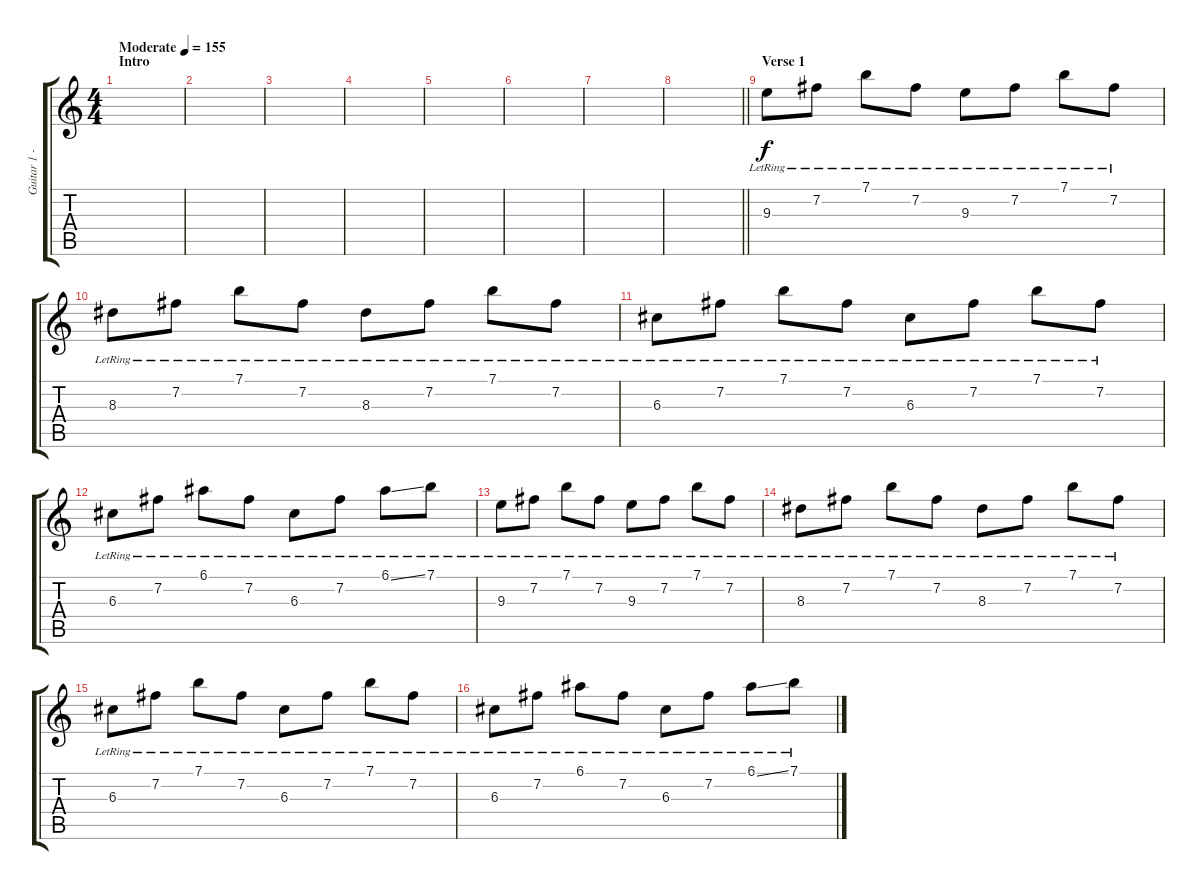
\track ("Guitar 1 - Clean" "Guitar 1 -") {instrument electricguitarclean}
\staff {score tabs}
\tuning (E4 B3 G3 D3 A2 D2) {hide}
\ts (4 4)
\section ("" "Intro")
\tempo (155 "Moderate")
\clef g2
\ks c
|
|
|
|
|
|
|
\barLineRight lightlight
|
\section ("" "Verse 1")
9.3{lr}.8 7.2{lr}.8 7.1{lr}.8 7.2{lr}.8 9.3{lr}.8 7.2{lr}.8 7.1{lr}.8 7.2{lr}.8 |
8.3{lr}.8 7.2{lr}.8 7.1{lr}.8 7.2{lr}.8 8.3{lr}.8 7.2{lr}.8 7.1{lr}.8 7.2{lr}.8 |
6.3{lr}.8 7.2{lr}.8 7.1{lr}.8 7.2{lr}.8 6.3{lr}.8 7.2{lr}.8 7.1{lr}.8 7.2{lr}.8 |
6.3{lr}.8 7.2{lr}.8 6.1{lr}.8 7.2{lr}.8 6.3{lr}.8 7.2{lr}.8 6.1{ss lr}.8 7.1{lr}.8 |
9.3{lr}.8 7.2{lr}.8 7.1{lr}.8 7.2{lr}.8 9.3{lr}.8 7.2{lr}.8 7.1{lr}.8 7.2{lr}.8 |
8.3{lr}.8 7.2{lr}.8 7.1{lr}.8 7.2{lr}.8 8.3{lr}.8 7.2{lr}.8 7.1{lr}.8 7.2{lr}.8 |
6.3{lr}.8 7.2{lr}.8 7.1{lr}.8 7.2{lr}.8 6.3{lr}.8 7.2{lr}.8 7.1{lr}.8 7.2{lr}.8 |
6.3{lr}.8 7.2{lr}.8 6.1{lr}.8 7.2{lr}.8 6.3{lr}.8 7.2{lr}.8 6.1{ss lr}.8 7.1{lr}.8
